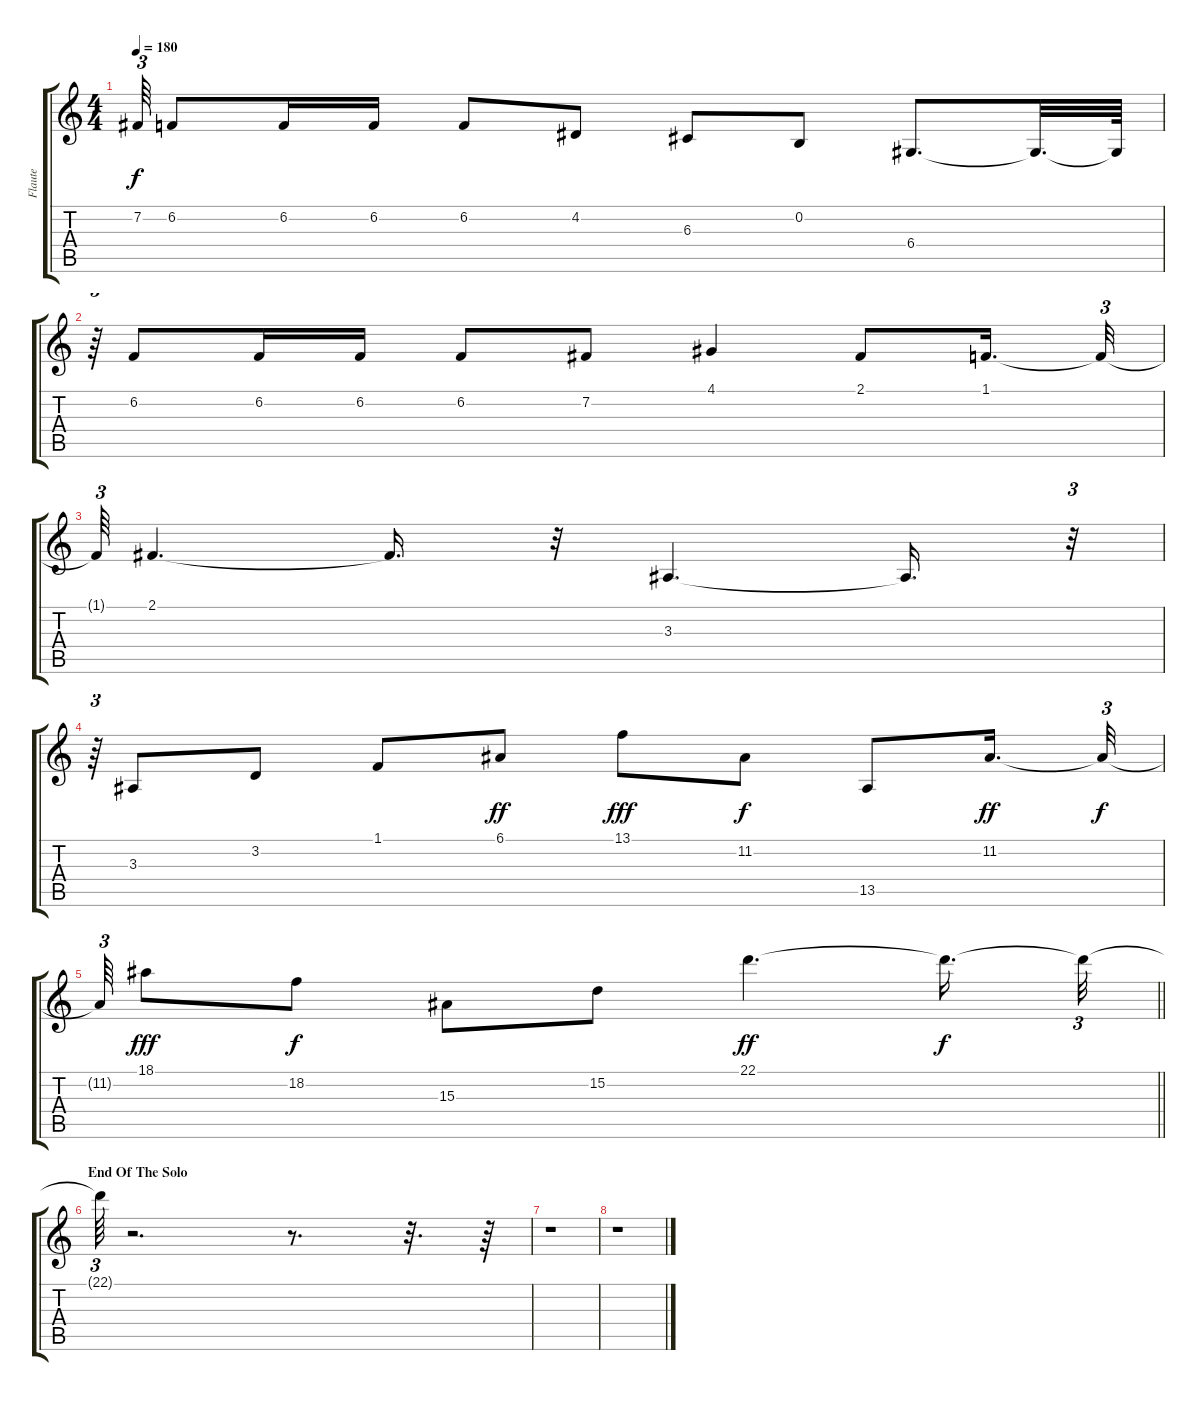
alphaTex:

\track ("Flaute" "Flaute") {instrument flute}
\staff {score tabs}
\tuning (E4 B3 G3 D3 A2 E2) {hide}
\ts (4 4)
\tempo 180
\clef g2
\ks c
7.2{t}.64{tu (3 2) dy f} 6.2.8 6.2.16 6.2.16 6.2.8 4.2.8 6.3.8 0.2.8 6.4.8{d} 6.4{t}.32{d} 6.4{t}.64 |
r.64{tu (3 2)} 6.2.8 6.2.16 6.2.16 6.2.8 7.2.8 4.1.4 2.1.8 1.1.16{d} 1.1{t}.32{tu (3 2)} |
1.1{t}.64{tu (3 2)} 2.1.4{d} 2.1{t}.16{d} r.32 3.3.4{d} 3.3{t}.16{d} r.32{tu (3 2)} |
r.64{tu (3 2)} 3.3.8 3.2.8 1.1.8 6.1.8{dy ff} 13.1.8{dy fff} 11.2.8{dy f} 13.5.8 11.2.16{d dy ff} 11.2{t}.32{tu (3 2) dy f} |
\barLineRight lightlight
11.2{t}.64{tu (3 2)} 18.1.8{dy fff} 18.2.8{dy f} 15.3.8 15.2.8 22.1.4{d dy ff} 22.1{t}.16{d dy f} 22.1{t}.32{tu (3 2)} |
\section ("" "End Of The Solo")
22.1{t}.64{tu (3 2)} r.2{d} r.8{d} r.32{d} r.64 |
r.1 |
r.1
